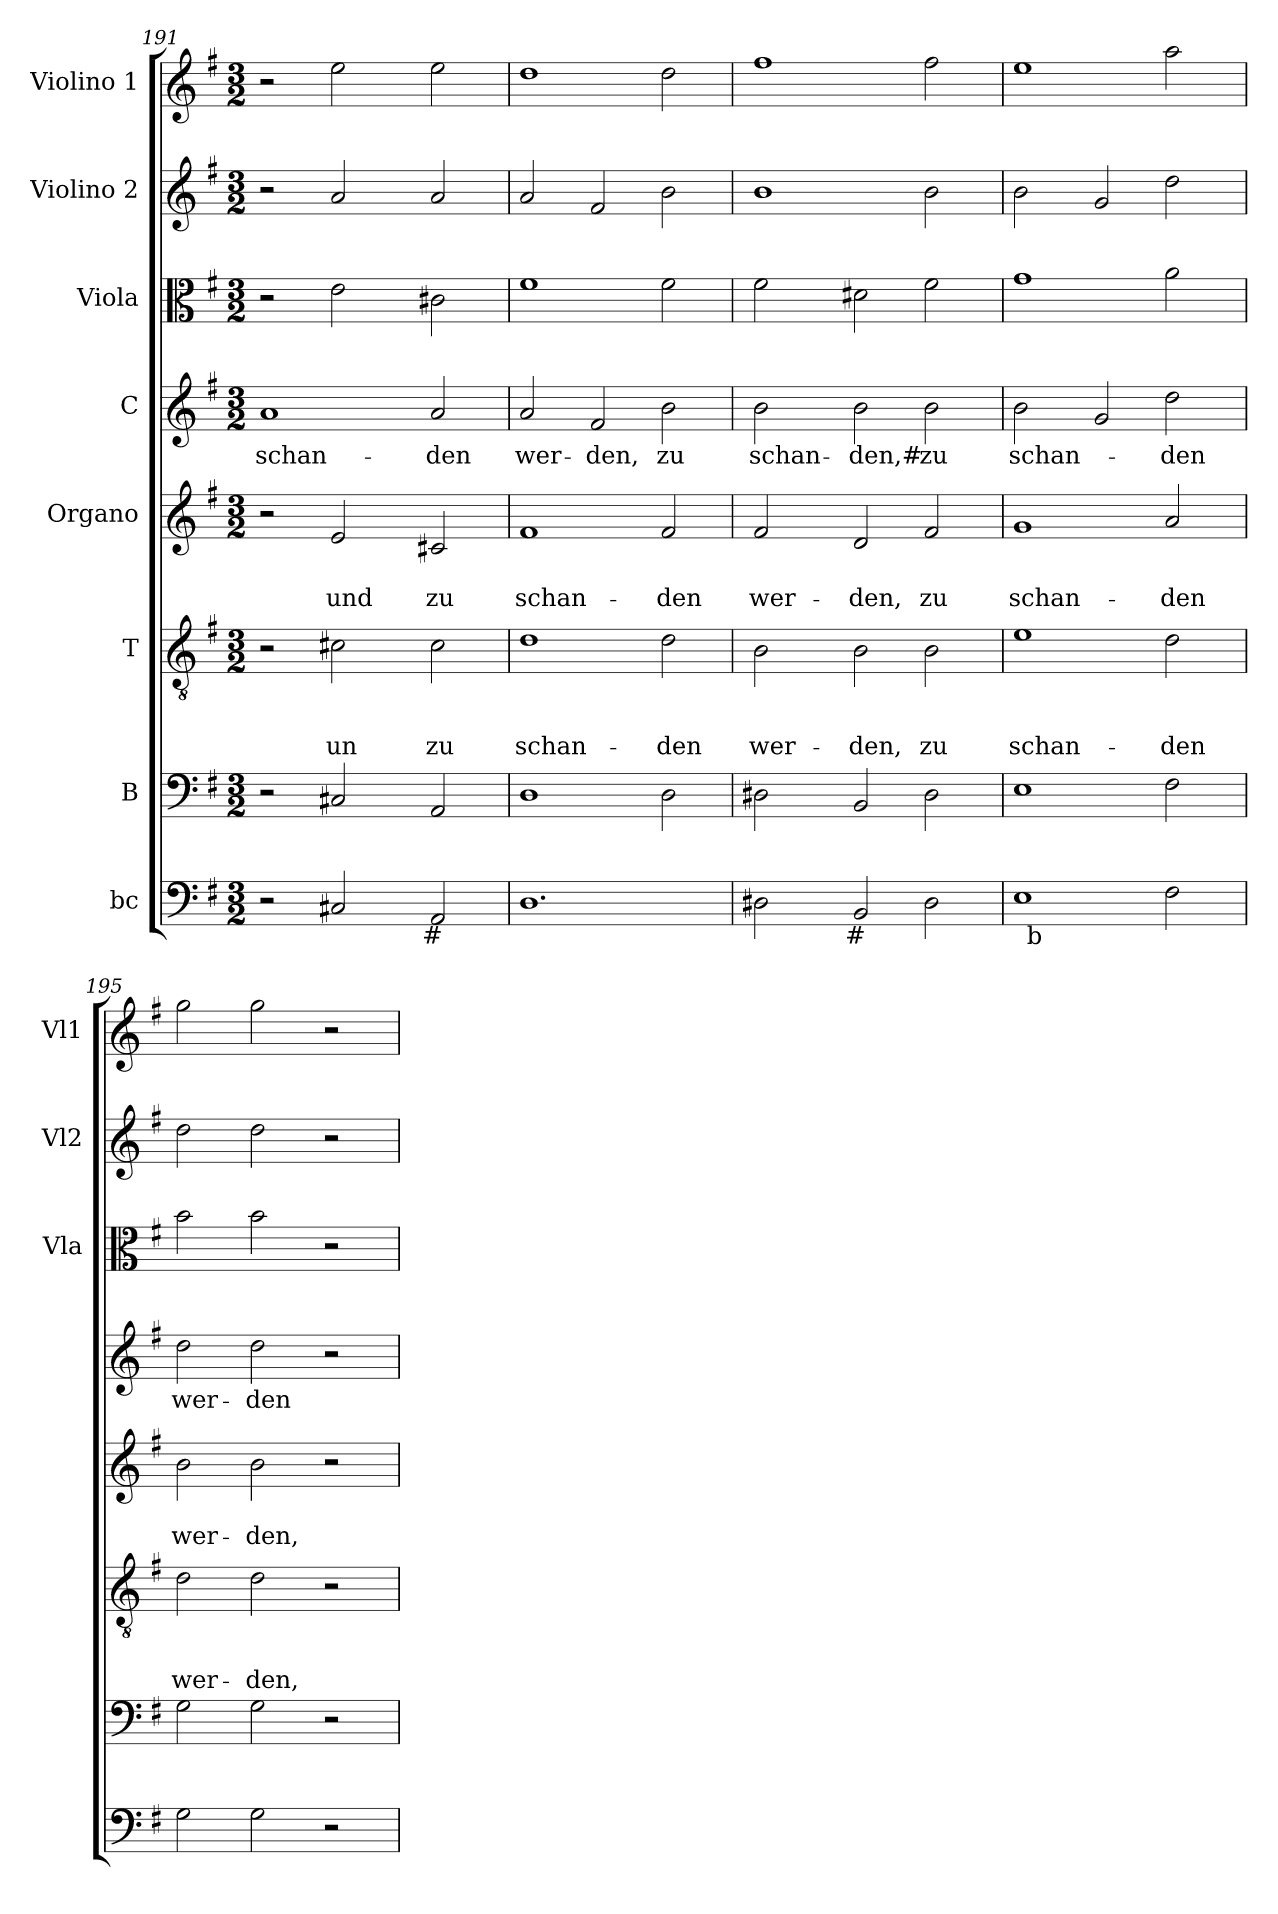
**kern	**kern	**kern	**text	**text	**text	**kern	**text	**text	**kern	**text	**kern	**kern	**kern
*part8	*part7	*part6	*part6	*part6	*part6	*part5	*part5	*part5	*part4	*part4	*part3	*part2	*part1
*staff8	*staff7	*staff6	*staff6	*staff6	*staff6	*staff5	*staff5	*staff5	*staff4	*staff4	*staff3	*staff2	*staff1
*I"bc	*I"B	*I"T	*	*	*	*I"Organo	*	*	*I"C	*	*I"Viola	*I"Violino 2	*I"Violino 1
*	*	*	*	*	*	*	*	*	*	*	*I'Vla	*I'Vl2	*I'Vl1
!!LO:PB:g=z
*clefF4	*clefF4	*clefGv2	*	*	*	*clefG2	*	*	*clefG2	*	*clefC3	*clefG2	*clefG2
*k[f#]	*k[f#]	*k[f#]	*	*	*	*k[f#]	*	*	*k[f#]	*	*k[f#]	*k[f#]	*k[f#]
*G:	*G:	*G:	*	*	*	*G:	*	*	*G:	*	*G:	*G:	*G:
*M3/2	*M3/2	*M3/2	*	*	*	*M3/2	*	*	*M3/2	*	*M3/2	*M3/2	*M3/2
=191	=191	=191	=191	=191	=191	=191	=191	=191	=191	=191	=191	=191	=191
!	!	!	!	!	!	!	!	!	!	!LO:LY:b	!	!	!
*^	*	*	*	*	*	*	*	*	*	*	*	*	*
2r	2ryy	2r	2r	.	.	.	2r	.	.	1a	schan-	2r	2r	2r
!	!	!	!	!	!	!LO:LY:b	!	!	!LO:LY:b	!	!	!	!	!
2C#X</	4ryy	2C#X/	2c#X\	.	.	un	2e/	.	und	.	.	2e\	2a/	2ee\
.	8...ryy	.	.	.	.	.	.	.	.	.	.	.	.	.
!	!LO:TX:b:t=#	!	!	!	!	!	!	!	!	!	!	!	!	!
.	2ryy	.	.	.	.	.	.	.	.	.	.	.	.	.
!	!	!	!	!	!	!LO:LY:b	!	!	!LO:LY:b	!	!LO:LY:b	!	!	!
2AA/	.	2AA/	2c#\	.	.	zu	2c#X/	.	zu	2a/	-den	2c#X\	2a/	2ee\
.	64ryy	.	.	.	.	.	.	.	.	.	.	.	.	.
=192	=192	=192	=192	=192	=192	=192	=192	=192	=192	=192	=192	=192	=192	=192
!	!	!	!	!	!	!LO:LY:b	!	!	!LO:LY:b	!	!LO:LY:b	!	!	!
*v	*v	*	*	*	*	*	*	*	*	*	*	*	*	*
1.D	1D	1d	.	.	schan-	1f#	.	schan-	2a/	wer-	1f#	2a/	1dd
!	!	!	!	!	!	!	!	!	!	!LO:LY:b:rj	!	!	!
.	.	.	.	.	.	.	.	.	2f#/	-den,	.	2f#/	.
!	!	!	!	!	!LO:LY:b	!	!	!LO:LY:b	!	!LO:LY:b	!	!	!
.	2D\	2d\	.	.	-den	2f#/	.	-den	2b\	zu	2f#\	2b\	2dd\
=193	=193	=193	=193	=193	=193	=193	=193	=193	=193	=193	=193	=193	=193
!	!	!	!	!	!LO:LY:b	!	!	!LO:LY:b	!	!LO:LY:b	!	!	!
*^	*	*	*	*	*	*	*	*	*	*	*	*	*
2D#X>\	4ryy	2D#X\	2B\	.	.	wer-	2f#/	.	wer-	2b\	schan-	2f#\	1b	1ff#
.	8...ryy	.	.	.	.	.	.	.	.	.	.	.	.	.
!	!LO:TX:b:t=#	!	!	!	!	!	!	!	!	!	!	!	!	!
.	1ryy	.	.	.	.	.	.	.	.	.	.	.	.	.
!	!	!	!	!	!	!LO:LY:b	!	!	!LO:LY:b	!	!LO:LY:b:rj	!	!	!
2BB/	.	2BB/	2B\	.	.	-den,	2d/	.	-den,	2b\	-den,#	2d#X\	.	.
!	!	!	!	!	!	!LO:LY:b	!	!	!LO:LY:b	!	!LO:LY:b	!	!	!
2D#>\	.	2D#\	2B\	.	.	zu	2f#/	.	zu	2b\	zu	2f#\	2b\	2ff#\
.	64ryy	.	.	.	.	.	.	.	.	.	.	.	.	.
=194	=194	=194	=194	=194	=194	=194	=194	=194	=194	=194	=194	=194	=194	=194
!	!	!	!	!	!	!LO:LY:b	!	!	!LO:LY:b	!	!LO:LY:b	!	!	!
1E	32ryy	1E	1e	.	.	schan-	1g	.	schan-	2b\	schan-	1g	2b\	1ee
!	!LO:TX:b:t=b	!	!	!	!	!	!	!	!	!	!	!	!	!
.	1ryy	.	.	.	.	.	.	.	.	.	.	.	.	.
.	.	.	.	.	.	.	.	.	.	2g/	.	.	2g/	.
!	!	!	!	!	!	!LO:LY:b	!	!	!LO:LY:b	!	!LO:LY:b	!	!	!
2F#>\	.	2F#\	2d\	.	.	-den	2a/	.	-den	2dd\	-den	2a\	2dd\	2aa\
.	4...ryy	.	.	.	.	.	.	.	.	.	.	.	.	.
=195	=195	=195	=195	=195	=195	=195	=195	=195	=195	=195	=195	=195	=195	=195
!	!	!	!	!	!	!LO:LY:b	!	!	!LO:LY:b	!	!LO:LY:b	!	!	!
*v	*v	*	*	*	*	*	*	*	*	*	*	*	*	*
2G\	2G\	2d\	.	.	wer-	2b\	.	wer-	2dd\	wer-	2b\	2dd\	2gg\
!	!	!	!	!	!LO:LY:b:rj	!	!	!LO:LY:b:rj	!	!LO:LY:b:rj	!	!	!
2G\	2G\	2d\	.	.	-den,	2b\	.	-den,	2dd\	-den	2b\	2dd\	2gg\
2r	2r	2r	.	.	.	2r	.	.	2r	.	2r	2r	2r
=	=	=	=	=	=	=	=	=	=	=	=	=	=
*-	*-	*-	*-	*-	*-	*-	*-	*-	*-	*-	*-	*-	*-
